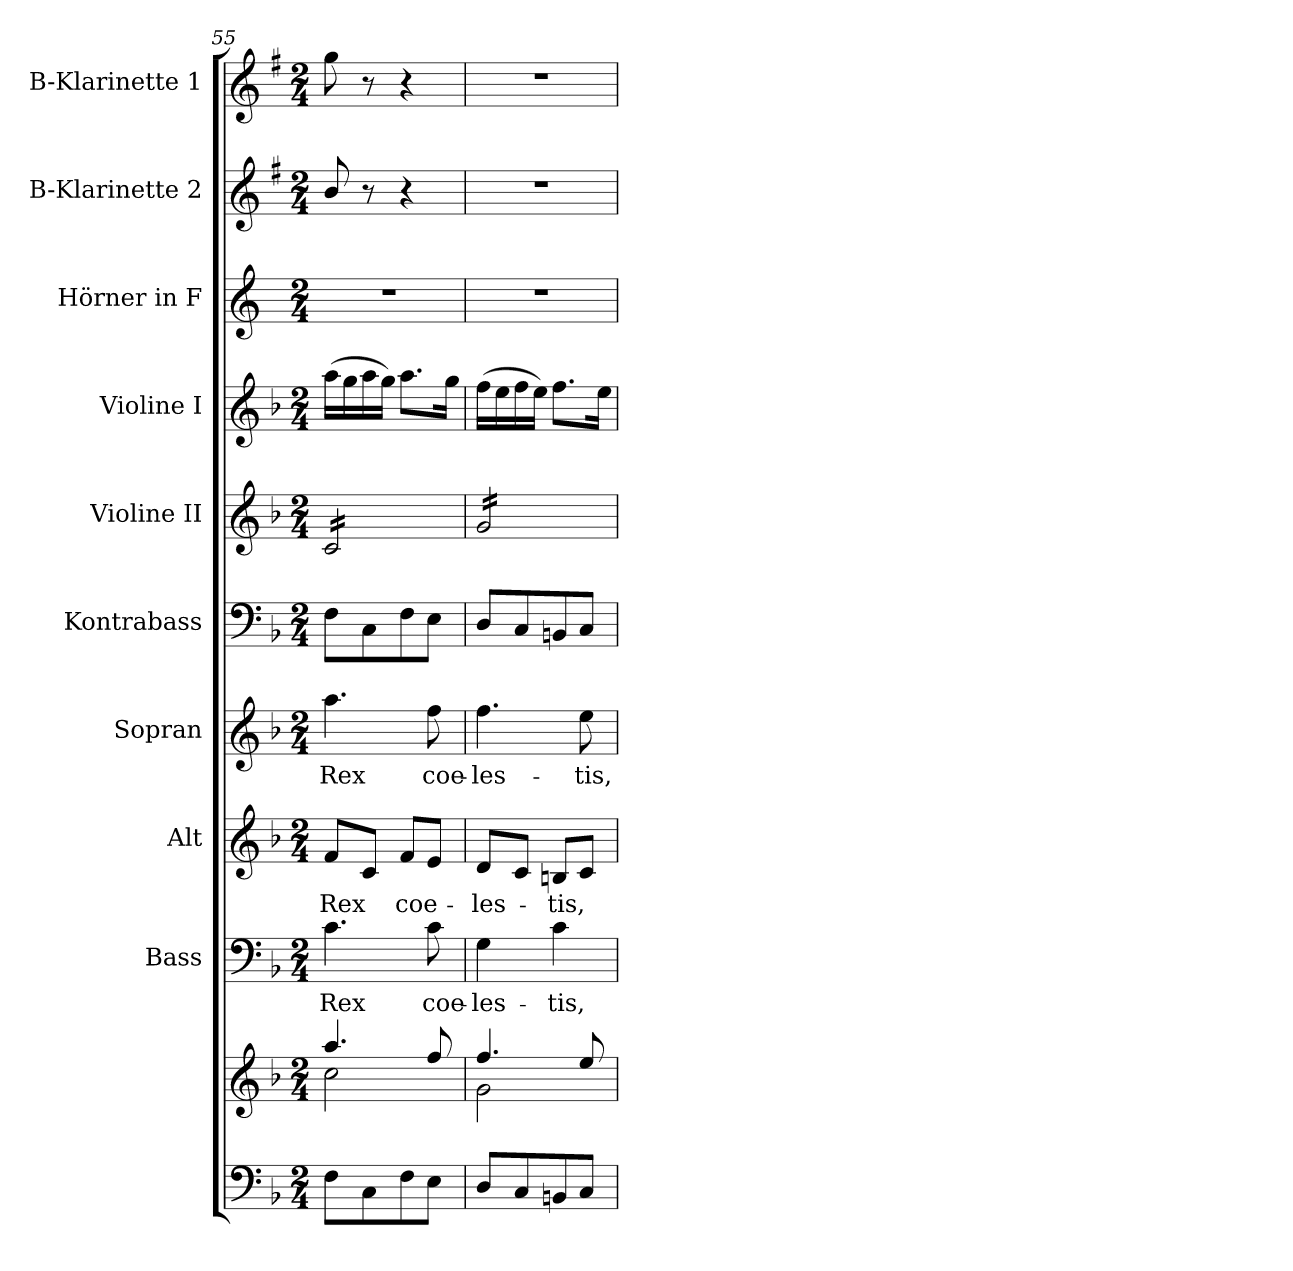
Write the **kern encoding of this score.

**kern	**kern	**kern	**text	**kern	**text	**kern	**text	**kern	**kern	**kern	**kern	**kern	**kern
*part10	*part10	*part9	*part9	*part8	*part8	*part7	*part7	*part6	*part5	*part4	*part3	*part2	*part1
*staff11	*staff10	*staff9	*staff9	*staff8	*staff8	*staff7	*staff7	*staff6	*staff5	*staff4	*staff3	*staff2	*staff1
*	*	*I"Bass	*	*I"Alt	*	*I"Sopran	*	*I"Kontrabass	*I"Violine II	*I"Violine I	*I"Hörner in F	*I"B-Klarinette 2	*I"B-Klarinette 1
*	*	*I'B.	*	*I'A.	*	*I'S.	*	*I'Kb.	*I'Vl. II	*I'Vl. I	*	*I'B Kl. 2	*I'B Kl. 1
*clefF4	*clefG2	*clefF4	*	*clefG2	*	*clefG2	*	*clefF4	*clefG2	*clefG2	*clefG2	*clefG2	*clefG2
*	*	*	*	*	*	*	*	*ITrd7c12	*	*	*ITrd4c7	*ITrd1c2	*ITrd1c2
*k[b-]	*k[b-]	*k[b-]	*	*k[b-]	*	*k[b-]	*	*k[b-]	*k[b-]	*k[b-]	*k[b-]	*k[b-]	*k[b-]
*F:	*F:	*F:	*	*F:	*	*F:	*	*F:	*F:	*F:	*F:	*F:	*F:
*M2/4	*M2/4	*M2/4	*	*M2/4	*	*M2/4	*	*M2/4	*M2/4	*M2/4	*M2/4	*M2/4	*M2/4
=55	=55	=55	=55	=55	=55	=55	=55	=55	=55	=55	=55	=55	=55
*	*^	*	*	*	*	*	*	*	*	*	*	*	*
!	!	!	!	!LO:LY:b	!	!LO:LY:b	!	!LO:LY:b	!	!	!	!	!	!
*	*	*	*	*	*	*	*	*	*	*tremolo	*	*	*	*
8F\L	4.aa/	2cc\	4.c\	Rex	8f/L	Rex	4.aa\	Rex	8FF\L	16c/LL	(>16aa\LL	2r	8a/	8ff\
.	.	.	.	.	.	.	.	.	.	16c/	16gg\	.	.	.
8C\	.	.	.	.	8c/J	.	.	.	8CC\	16c/	16aa\	.	8r	8r
.	.	.	.	.	.	.	.	.	.	16c/	16gg\JJ)	.	.	.
!	!	!	!	!	!	!LO:LY:b	!	!	!	!	!	!	!	!
8F\	.	.	.	.	8f/L	coe-	.	.	8FF\	16c/	8.aa\L	.	4r	4r
.	.	.	.	.	.	.	.	.	.	16c/	.	.	.	.
!	!	!	!	!LO:LY:b	!	!	!	!LO:LY:b	!	!	!	!	!	!
8E\J	8ff/	.	8c\	coe-	8e/J	.	8ff\	coe-	8EE\J	16c/	.	.	.	.
.	.	.	.	.	.	.	.	.	.	16c/JJ	16gg\Jk	.	.	.
=56	=56	=56	=56	=56	=56	=56	=56	=56	=56	=56	=56	=56	=56	=56
!	!	!	!	!LO:LY:b	!	!LO:LY:b	!	!LO:LY:b	!	!	!	!	!	!
8D/L	4.ff/	2g\	4G\	-les-	8d/L	-les-	4.ff\	-les-	8DD/L	16g/LL	(>16ff\LL	2r	2r	2r
.	.	.	.	.	.	.	.	.	.	16g/	16ee\	.	.	.
8C/	.	.	.	.	8c/J	.	.	.	8CC/	16g/	16ff\	.	.	.
.	.	.	.	.	.	.	.	.	.	16g/	16ee\JJ)	.	.	.
!	!	!	!	!LO:LY:b	!	!LO:LY:b	!	!	!	!	!	!	!	!
8BBn/	.	.	4c\	-tis,	8Bn/L	-tis,	.	.	8BBBn/	16g/	8.ff\L	.	.	.
.	.	.	.	.	.	.	.	.	.	16g/	.	.	.	.
!	!	!	!	!	!	!	!	!LO:LY:b	!	!	!	!	!	!
8C/J	8ee/	.	.	.	8c/J	.	8ee\	-tis,	8CC/J	16g/	.	.	.	.
.	.	.	.	.	.	.	.	.	.	16g/JJ	16ee\Jk	.	.	.
*	*	*	*	*	*	*	*	*	*	*Xtremolo	*	*	*	*
*	*v	*v	*	*	*	*	*	*	*	*	*	*	*	*
=	=	=	=	=	=	=	=	=	=	=	=	=	=
*-	*-	*-	*-	*-	*-	*-	*-	*-	*-	*-	*-	*-	*-
